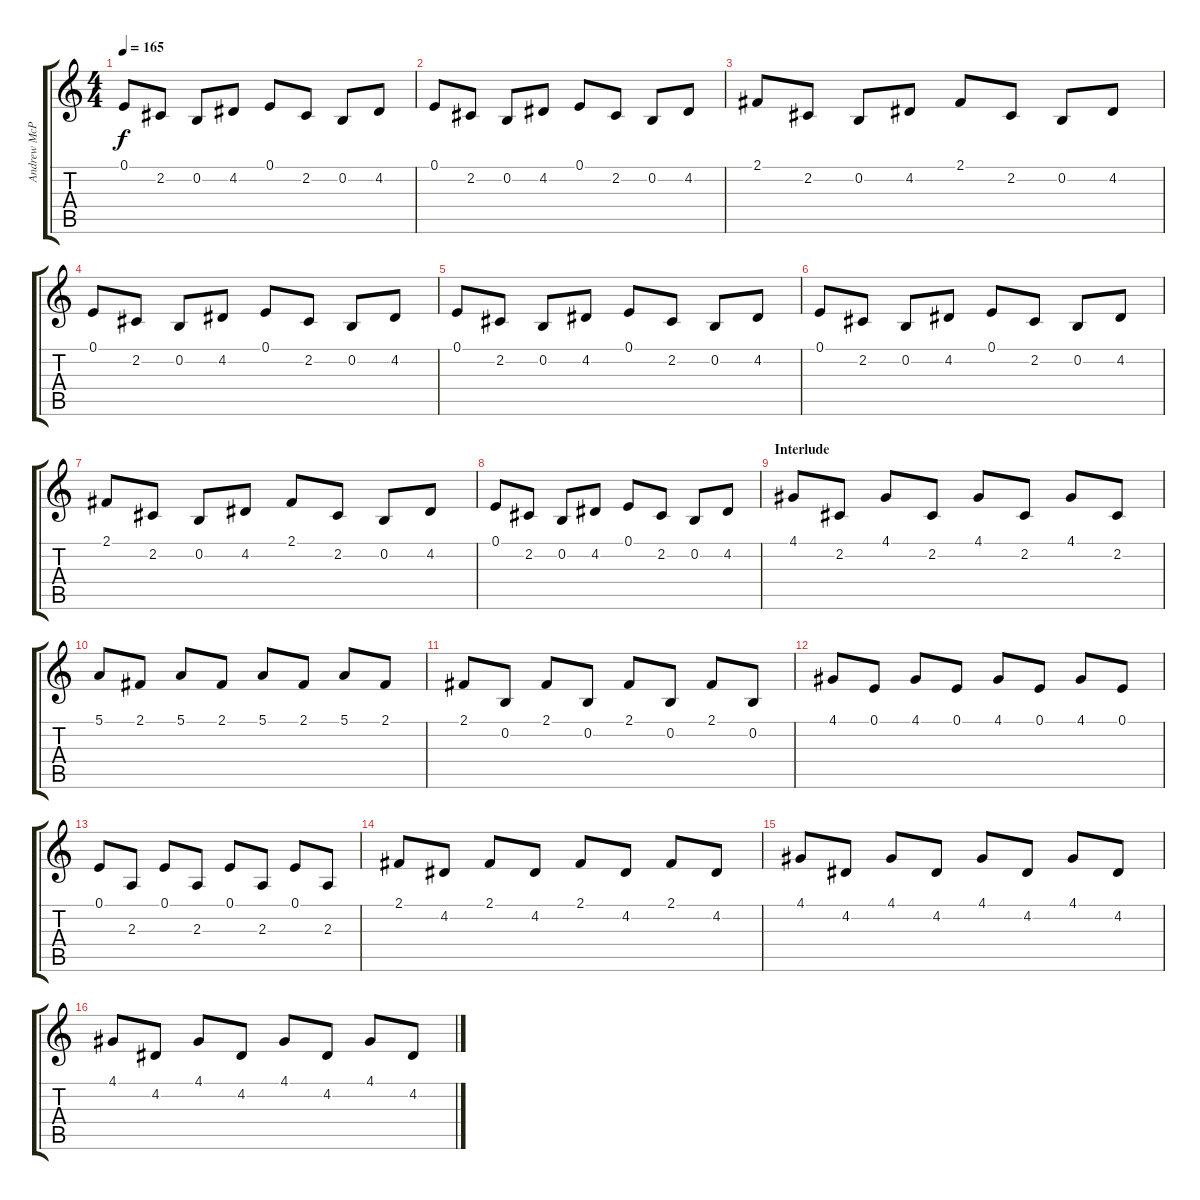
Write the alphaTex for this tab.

\track ("Andrew McPauls (Keyb)" "Andrew McP") {instrument harpsichord}
\staff {score tabs}
\tuning (E4 B3 G3 D3 A2 E2) {hide}
\ts (4 4)
\tempo 165
\clef g2
\ks c
0.1.8{dy f} 2.2.8 0.2.8 4.2.8 0.1.8 2.2.8 0.2.8 4.2.8 |
0.1.8 2.2.8 0.2.8 4.2.8 0.1.8 2.2.8 0.2.8 4.2.8 |
2.1.8 2.2.8 0.2.8 4.2.8 2.1.8 2.2.8 0.2.8 4.2.8 |
0.1.8 2.2.8 0.2.8 4.2.8 0.1.8 2.2.8 0.2.8 4.2.8 |
0.1.8 2.2.8 0.2.8 4.2.8 0.1.8 2.2.8 0.2.8 4.2.8 |
0.1.8 2.2.8 0.2.8 4.2.8 0.1.8 2.2.8 0.2.8 4.2.8 |
2.1.8 2.2.8 0.2.8 4.2.8 2.1.8 2.2.8 0.2.8 4.2.8 |
0.1.8 2.2.8 0.2.8 4.2.8 0.1.8 2.2.8 0.2.8 4.2.8 |
\section ("" "Interlude")
4.1.8 2.2.8 4.1.8 2.2.8 4.1.8 2.2.8 4.1.8 2.2.8 |
5.1.8 2.1.8 5.1.8 2.1.8 5.1.8 2.1.8 5.1.8 2.1.8 |
2.1.8 0.2.8 2.1.8 0.2.8 2.1.8 0.2.8 2.1.8 0.2.8 |
4.1.8 0.1.8 4.1.8 0.1.8 4.1.8 0.1.8 4.1.8 0.1.8 |
0.1.8 2.3.8 0.1.8 2.3.8 0.1.8 2.3.8 0.1.8 2.3.8 |
2.1.8 4.2.8 2.1.8 4.2.8 2.1.8 4.2.8 2.1.8 4.2.8 |
4.1.8 4.2.8 4.1.8 4.2.8 4.1.8 4.2.8 4.1.8 4.2.8 |
4.1.8 4.2.8 4.1.8 4.2.8 4.1.8 4.2.8 4.1.8 4.2.8
